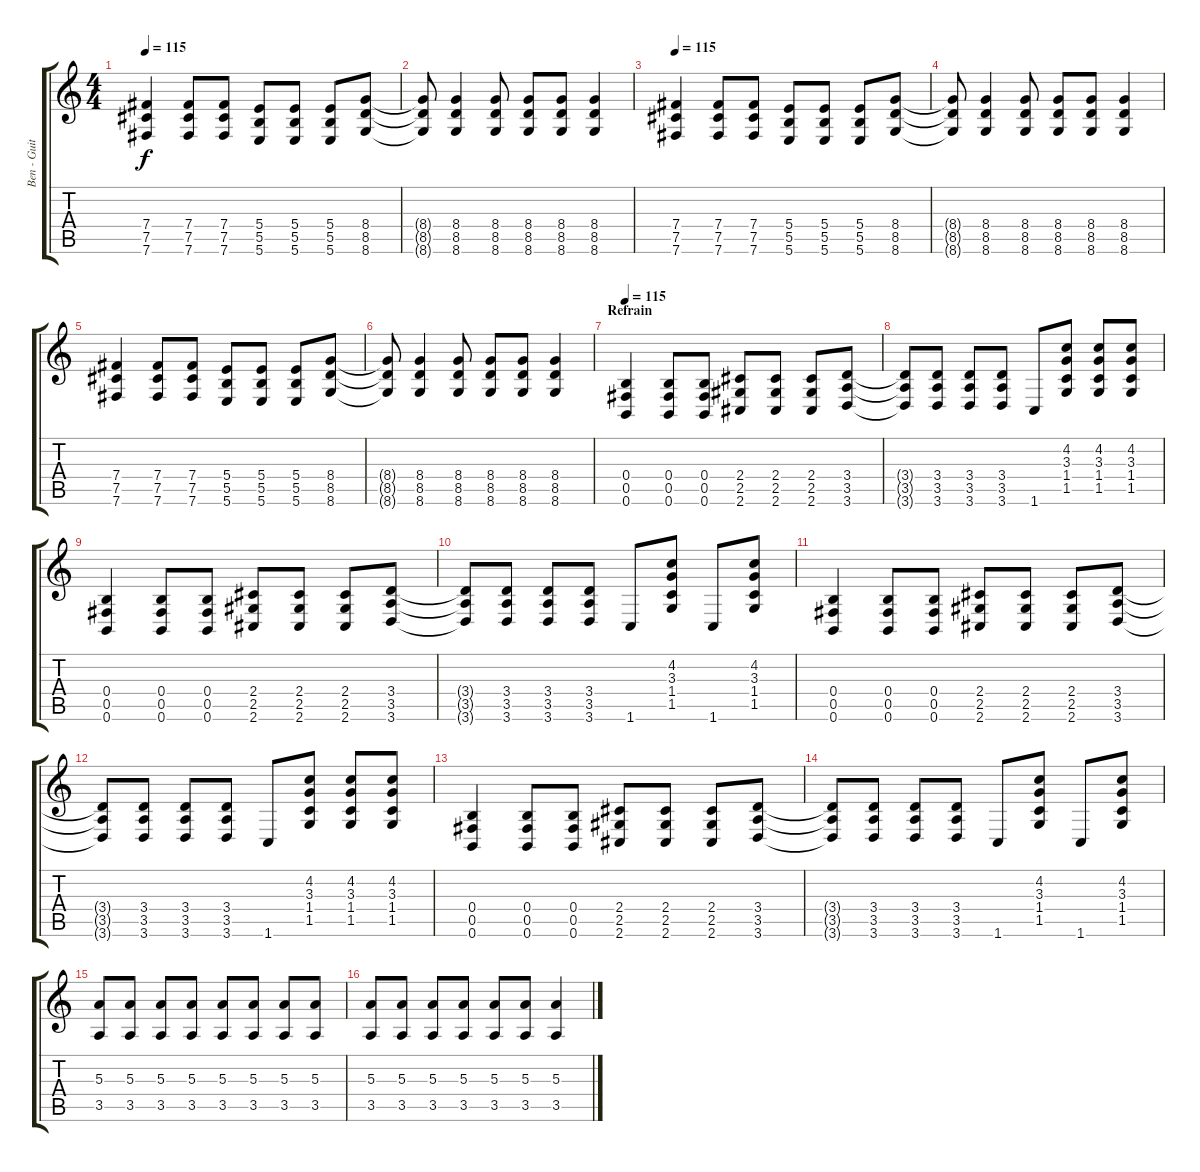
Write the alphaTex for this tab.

\track ("Ben - Guitare" "Ben - Guit") {instrument distortionguitar}
\staff {score tabs}
\tuning (Db4 Ab3 E3 B2 Gb2 B1) {hide}
\ts (4 4)
\tempo 115
\clef g2
\ks c
(7.4 7.5 7.6).4{dy f} (7.4 7.5 7.6).8 (7.4 7.5 7.6).8 (5.4 5.5 5.6).8 (5.4 5.5 5.6).8 (5.4 5.5 5.6).8 (8.4 8.5 8.6).8 |
(8.4{t} 8.5{t} 8.6{t}).8 (8.4 8.5 8.6).4 (8.4 8.5 8.6).8 (8.4 8.5 8.6).8 (8.4 8.5 8.6).8 (8.4 8.5 8.6).4 |
\section ("" "")
\tempo 115
(7.4 7.5 7.6).4{volume 12 balance 8 instrument electricguitarjazz} (7.4 7.5 7.6).8 (7.4 7.5 7.6).8 (5.4 5.5 5.6).8 (5.4 5.5 5.6).8 (5.4 5.5 5.6).8 (8.4 8.5 8.6).8 |
(8.4{t} 8.5{t} 8.6{t}).8 (8.4 8.5 8.6).4 (8.4 8.5 8.6).8 (8.4 8.5 8.6).8 (8.4 8.5 8.6).8 (8.4 8.5 8.6).4 |
(7.4 7.5 7.6).4 (7.4 7.5 7.6).8 (7.4 7.5 7.6).8 (5.4 5.5 5.6).8 (5.4 5.5 5.6).8 (5.4 5.5 5.6).8 (8.4 8.5 8.6).8 |
(8.4{t} 8.5{t} 8.6{t}).8 (8.4 8.5 8.6).4 (8.4 8.5 8.6).8 (8.4 8.5 8.6).8 (8.4 8.5 8.6).8 (8.4 8.5 8.6).4 |
\section ("" "Refrain")
\tempo 115
(0.4 0.5 0.6).4{volume 12 balance 4 instrument distortionguitar} (0.4 0.5 0.6).8 (0.4 0.5 0.6).8 (2.4 2.5 2.6).8 (2.4 2.5 2.6).8 (2.4 2.5 2.6).8 (3.4 3.5 3.6).8 |
(3.4{t} 3.5{t} 3.6{t}).8 (3.4 3.5 3.6).8 (3.4 3.5 3.6).8 (3.4 3.5 3.6).8 1.6.8 (4.2 3.3 1.4 1.5).8 (4.2 3.3 1.4 1.5).8 (4.2 3.3 1.4 1.5).8 |
(0.4 0.5 0.6).4 (0.4 0.5 0.6).8 (0.4 0.5 0.6).8 (2.4 2.5 2.6).8 (2.4 2.5 2.6).8 (2.4 2.5 2.6).8 (3.4 3.5 3.6).8 |
(3.4{t} 3.5{t} 3.6{t}).8 (3.4 3.5 3.6).8 (3.4 3.5 3.6).8 (3.4 3.5 3.6).8 1.6.8 (4.2 3.3 1.4 1.5).8 1.6.8 (4.2 3.3 1.4 1.5).8 |
(0.4 0.5 0.6).4{volume 12 balance 4 instrument distortionguitar} (0.4 0.5 0.6).8 (0.4 0.5 0.6).8 (2.4 2.5 2.6).8 (2.4 2.5 2.6).8 (2.4 2.5 2.6).8 (3.4 3.5 3.6).8 |
(3.4{t} 3.5{t} 3.6{t}).8 (3.4 3.5 3.6).8 (3.4 3.5 3.6).8 (3.4 3.5 3.6).8 1.6.8 (4.2 3.3 1.4 1.5).8 (4.2 3.3 1.4 1.5).8 (4.2 3.3 1.4 1.5).8 |
(0.4 0.5 0.6).4 (0.4 0.5 0.6).8 (0.4 0.5 0.6).8 (2.4 2.5 2.6).8 (2.4 2.5 2.6).8 (2.4 2.5 2.6).8 (3.4 3.5 3.6).8 |
(3.4{t} 3.5{t} 3.6{t}).8 (3.4 3.5 3.6).8 (3.4 3.5 3.6).8 (3.4 3.5 3.6).8 1.6.8 (4.2 3.3 1.4 1.5).8 1.6.8 (4.2 3.3 1.4 1.5).8 |
\section ("" "")
(5.3 3.5).8 (5.3 3.5).8 (5.3 3.5).8 (5.3 3.5).8 (5.3 3.5).8 (5.3 3.5).8 (5.3 3.5).8 (5.3 3.5).8 |
(5.3 3.5).8 (5.3 3.5).8 (5.3 3.5).8 (5.3 3.5).8 (5.3 3.5).8 (5.3 3.5).8 (5.3 3.5).4
